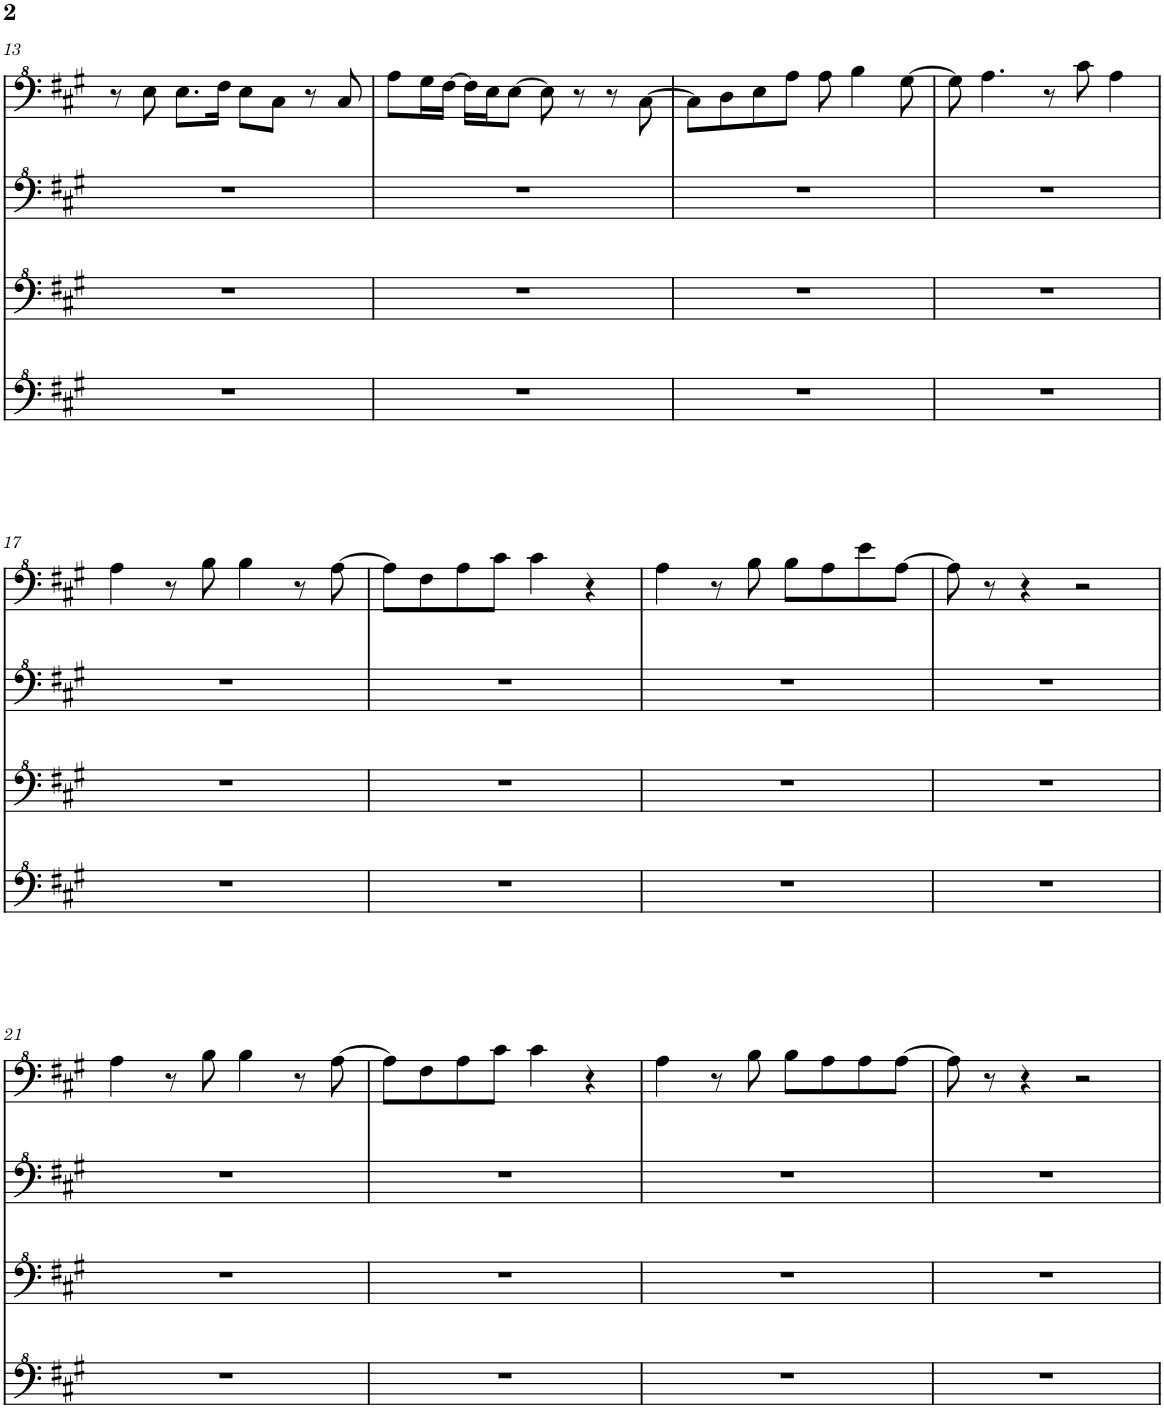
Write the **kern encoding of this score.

**kern	**kern	**kern	**kern
*part1	*part1	*part1	*part1
*staff4	*staff3	*staff2	*staff1
*I"Piano	*	*	*
*I'Pno.	*	*	*
!!LO:PB:g=z
*clefF^4	*clefF^4	*clefF^4	*clefF^4
*k[f#c#g#]	*k[f#c#g#]	*k[f#c#g#]	*k[f#c#g#]
*M4/4	*M4/4	*M4/4	*M4/4
=13	=13	=13	=13
1r	1r	1r	8r
.	.	.	8e\
.	.	.	8.e\L
.	.	.	16f#\Jk
.	.	.	8e\L
.	.	.	8c#\J
.	.	.	8r
.	.	.	8c#/
=14	=14	=14	=14
1r	1r	1r	8a\L
.	.	.	16g#\L
.	.	.	[16f#\JJ
.	.	.	16f#\LL]
.	.	.	16e\J
.	.	.	[8e\J
.	.	.	8e\]
.	.	.	8r
.	.	.	8r
.	.	.	[8c#\
=15	=15	=15	=15
1r	1r	1r	8c#\L]
.	.	.	8d\
.	.	.	8e\
.	.	.	8a\J
.	.	.	8a\
.	.	.	4b\
.	.	.	[8g#\
=16	=16	=16	=16
1r	1r	1r	8g#\]
.	.	.	4.a\
.	.	.	8r
.	.	.	8cc#\
.	.	.	4a\
!!LO:LB:g=z
=17	=17	=17	=17
1r	1r	1r	4a\
.	.	.	8r
.	.	.	8b\
.	.	.	4b\
.	.	.	8r
.	.	.	[8a\
=18	=18	=18	=18
1r	1r	1r	8a\L]
.	.	.	8f#\
.	.	.	8a\
.	.	.	8cc#\J
.	.	.	4cc#\
.	.	.	4r
=19	=19	=19	=19
1r	1r	1r	4a\
.	.	.	8r
.	.	.	8b\
.	.	.	8b\L
.	.	.	8a\
.	.	.	8ee\
.	.	.	[8a\J
=20	=20	=20	=20
1r	1r	1r	8a\]
.	.	.	8r
.	.	.	4r
.	.	.	2r
!!LO:LB:g=z
=21	=21	=21	=21
1r	1r	1r	4a\
.	.	.	8r
.	.	.	8b\
.	.	.	4b\
.	.	.	8r
.	.	.	[8a\
=22	=22	=22	=22
1r	1r	1r	8a\L]
.	.	.	8f#\
.	.	.	8a\
.	.	.	8cc#\J
.	.	.	4cc#\
.	.	.	4r
=23	=23	=23	=23
1r	1r	1r	4a\
.	.	.	8r
.	.	.	8b\
.	.	.	8b\L
.	.	.	8a\
.	.	.	8a\
.	.	.	[8a\J
=24	=24	=24	=24
1r	1r	1r	8a\]
.	.	.	8r
.	.	.	4r
.	.	.	2r
=	=	=	=
*-	*-	*-	*-
